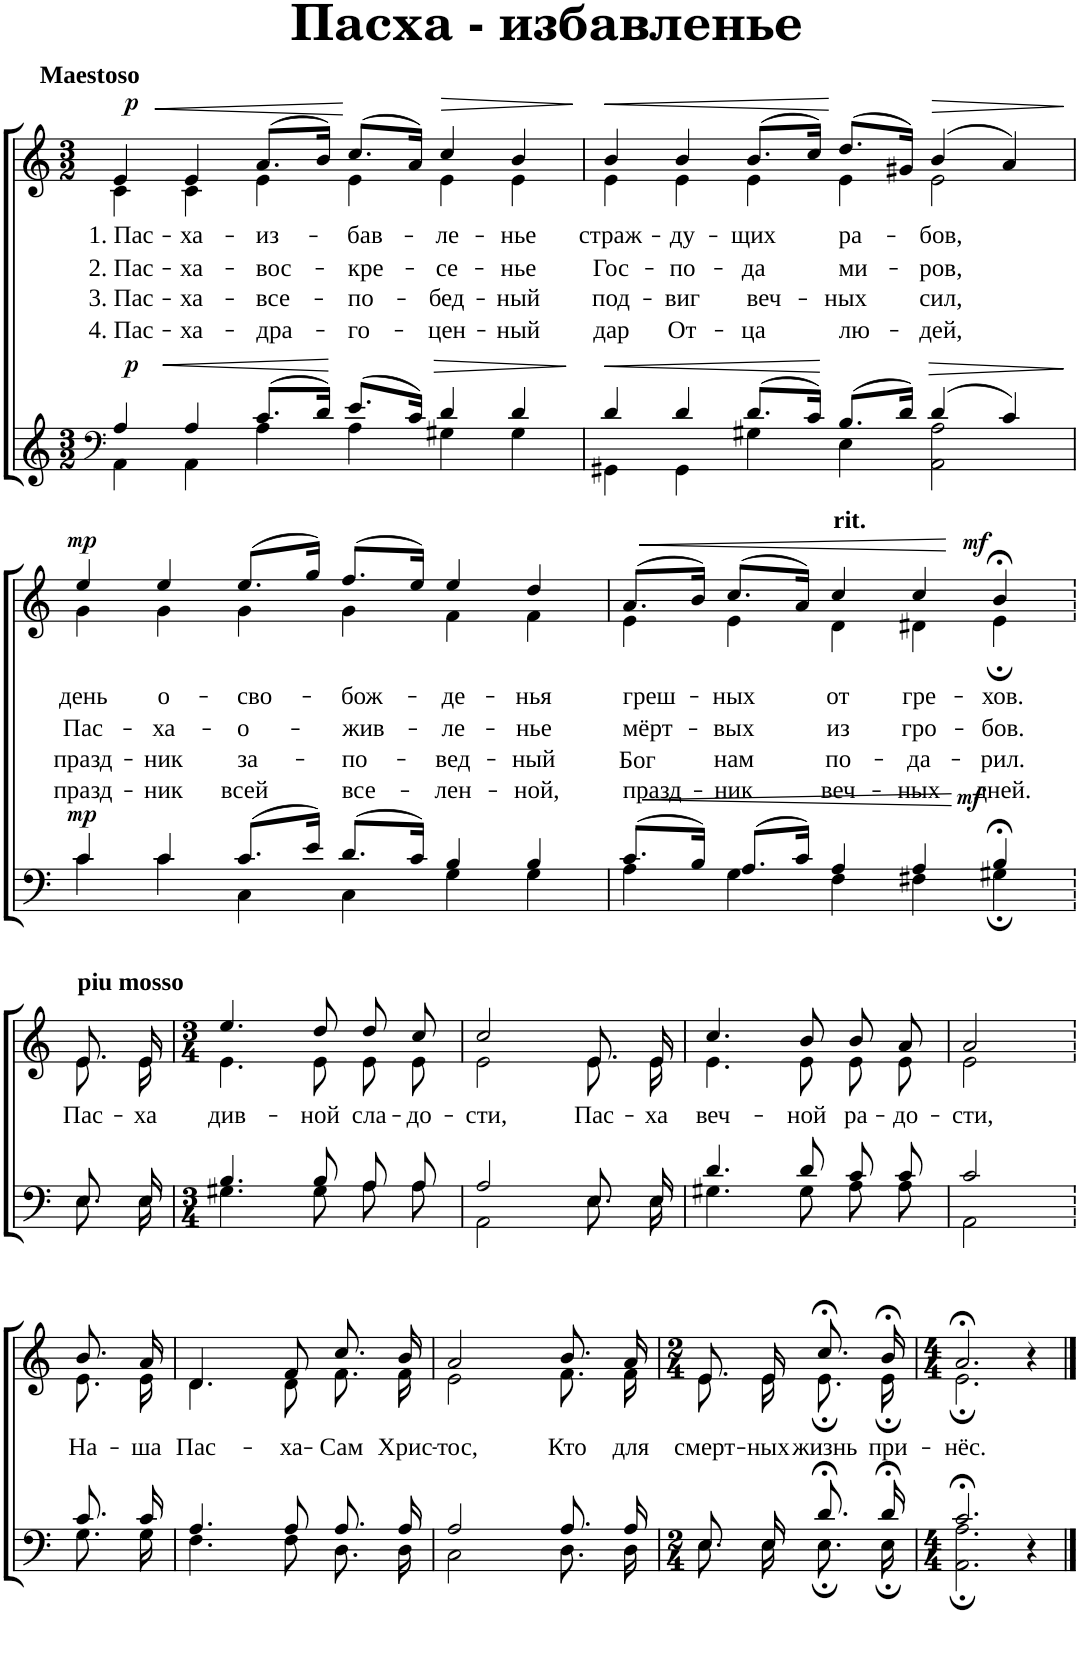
**kern	**dynam	**kern	**text	**text	**text	**text	**dynam
*part2	*part2	*part1	*part1	*part1	*part1	*part1	*part1
*staff2	*staff2	*staff1	*staff1	*staff1	*staff1	*staff1	*staff1
*I"Bass	*	*I"Soprano	*	*	*	*	*
*clefF4	*	*clefG2	*	*	*	*	*
*	*	*Trd1c2	*	*	*	*	*
*k[]	*	*k[]	*	*	*	*	*
*M3/2	*	*M3/2	*	*	*	*	*
=1	=1	=1	=1	=1	=1	=1	=1
*^	*	*	*	*	*	*	*
!	!	!	!LO:TX:a:B:t=Maestoso	!	!	!	!	!
!	!	!LO:DY:a	!	!LO:LY:b	!LO:LY:b	!LO:LY:b	!LO:LY:b	!LO:DY:a
*	*	*	*^	*	*	*	*	*
4A/	4AA\	p	4e/	4c\	1. Пас-	2. Пас-	3. Пас-	4. Пас-	p
!	!	!LO:HP:b	!	!	!LO:LY:b	!LO:LY:b	!LO:LY:b	!LO:LY:b	!LO:HP:b
4A/	4AA\	<	4e/	4c\	-ха-	-ха-	-ха-	-ха-	<
!	!	!	!	!	!LO:LY:b	!LO:LY:b	!LO:LY:b	!LO:LY:b	!
(>8.c/L	4A\	.	(8.a/L	4e\	-из-	-вос-	-все-	-дра-	.
16d/Jk)	.	.	16b/Jk)	.	.	.	.	.	.
!	!	!	!	!	!LO:LY:b	!LO:LY:b	!LO:LY:b	!LO:LY:b	!
(8.e/L	4A\	[	(8.cc/L	4e\	-бав-	-кре-	-по-	-го-	[
16c/Jk)	.	.	16a/Jk)	.	.	.	.	.	.
!	!	!LO:HP:b	!	!	!LO:LY:b	!LO:LY:b	!LO:LY:b	!LO:LY:b	!LO:HP:b
4d/	4G#X\	>	4cc/	4e\	-ле-	-се-	-бед-	-цен-	>
!	!	!	!	!	!LO:LY:b	!LO:LY:b	!LO:LY:b	!LO:LY:b	!
4d/	4G#\	.	4b/	4e\	-нье	-нье	-ный	-ный	.
*v	*v	*	*	*	*	*	*	*	*
*	*	*v	*v	*	*	*	*	*
.	]	.	.	.	.	.	]
=2	=2	=2	=2	=2	=2	=2	=2
!	!LO:HP:b	!	!LO:LY:b	!LO:LY:b	!LO:LY:b	!LO:LY:b	!LO:HP:b
*^	*	*^	*	*	*	*	*
4d/	4GG#X\	<	4b/	4e\	страж-	Гос-	под-	дар	<
!	!	!	!	!	!LO:LY:b	!LO:LY:b	!LO:LY:b	!LO:LY:b	!
4d/	4GG#\	.	4b/	4e\	-ду-	-по-	-виг	От-	.
!	!	!	!	!	!LO:LY:b	!LO:LY:b	!LO:LY:b	!LO:LY:b	!
(>8.d/L	4G#X\	.	(8.b/L	4e\	-щих	-да	веч-	-ца	.
16c/JL)	.	.	16cc/Jk)	.	.	.	.	.	.
!	!	!	!	!	!LO:LY:b	!LO:LY:b	!LO:LY:b	!LO:LY:b	!
(>8.B/L	4E\	[	(8.dd/L	4e\	ра-	ми-	-ных	лю-	[
16d/Jk)	.	.	16g#X/Jk)	.	.	.	.	.	.
!	!	!LO:HP:b	!	!	!LO:LY:b	!LO:LY:b	!LO:LY:b	!LO:LY:b	!LO:HP:b
(>4d/	2AA\ 2A\	>	(>4b/	2e\	-бов,	-ров,	сил,	-дей,	>
4c/)	.	.	4a/)	.	.	.	.	.	.
*v	*v	*	*	*	*	*	*	*	*
*	*	*v	*v	*	*	*	*	*
.	]	.	.	.	.	.	]
!!LO:LB:g=z
=3	=3	=3	=3	=3	=3	=3	=3
*^	*	*	*	*	*	*	*
!	!	!LO:DY:a	!	!LO:LY:b	!LO:LY:b	!LO:LY:b	!LO:LY:b	!LO:DY:a
*	*	*	*^	*	*	*	*	*
4c/	4c\	mp	4ee/	4g\	день	Пас-	празд-	празд-	mp
!	!	!	!	!	!LO:LY:b	!LO:LY:b	!LO:LY:b	!LO:LY:b	!
4c/	4c\	.	4ee/	4g\	о-	-ха-	-ник	-ник	.
!	!	!	!	!	!LO:LY:b	!LO:LY:b	!LO:LY:b	!LO:LY:b	!
(>8.c/L	4C\	.	(>8.ee/L	4g\	-сво-	-о-	за-	всей	.
16e/Jk)	.	.	16gg/Jk)	.	.	.	.	.	.
!	!	!	!	!	!LO:LY:b	!LO:LY:b	!LO:LY:b	!LO:LY:b	!
(>8.d/L	4C\	.	(>8.ff/L	4g\	-бож-	-жив-	-по-	все-	.
16c/Jk)	.	.	16ee/Jk)	.	.	.	.	.	.
!	!	!	!	!	!LO:LY:b	!LO:LY:b	!LO:LY:b	!LO:LY:b	!
4B/	4G\	.	4ee/	4f\	-де-	-ле-	-вед-	-лен-	.
!	!	!	!	!	!LO:LY:b	!LO:LY:b	!LO:LY:b	!LO:LY:b	!
4B/	4G\	.	4dd/	4f\	-нья	-нье	-ный	-ной,	.
=4	=4	=4	=4	=4	=4	=4	=4	=4	=4
!	!	!LO:HP:b	!	!	!LO:LY:b	!LO:LY:b	!LO:LY:b	!LO:LY:b	!LO:HP:b
(>8.c/L	4A\	<	(>8.a/L	4e\	греш-	мёрт-	Бог	празд-	<
16B/JL)	.	.	16b/Jk)	.	.	.	.	.	.
!	!	!	!	!	!LO:LY:b	!LO:LY:b	!LO:LY:b	!LO:LY:b	!
(>8.A/L	4G\	.	(>8.cc/L	4e\	-ных	-вых	нам	-ник	.
16c/Jk)	.	.	16a/Jk)	.	.	.	.	.	.
!	!	!	!LO:TX:a:B:t=rit.	!	!	!	!	!	!
!	!	!	!	!	!LO:LY:b	!LO:LY:b	!LO:LY:b	!LO:LY:b	!
4A/	4F\	.	4cc/	4d\	от	из	по-	веч-	.
!	!	!	!	!	!LO:LY:b	!LO:LY:b	!LO:LY:b	!LO:LY:b	!
4A/	4F#X\	.	4cc/	4d#X\	гре-	гро-	да-	ных	.
!	!	!LO:DY:n=1:a	!	!	!LO:LY:b	!LO:LY:b	!LO:LY:b	!LO:LY:b	!LO:DY:n=1:a
4B;</	4G#X;\	[ mf	4b;</	4e;\	-хов.	-бов.	-рил.	дней.	[ mf
!!LO:LB:g=z	!!
=5	=5	=5	=5	=5	=5	=5	=5	=5	=5
!	!	!	!LO:TX:a:B:t=piu mosso	!	!	!	!	!	!
!	!	!	!	!	!LO:LY:b	!	!	!	!
8.E/	8.E\	.	8.e/	8.e\	Пас-	.	.	.	.
!	!	!	!	!	!LO:LY:b	!	!	!	!
16E/	16E\	.	16e/	16e\	-ха	.	.	.	.
=6	=6	=6	=6	=6	=6	=6	=6	=6	=6
*M3/4	*	*	*M3/4	*	*	*	*	*	*
!	!	!	!	!	!LO:LY:b	!	!	!	!
4.B/	4.G#X\	.	4.ee/	4.e\	див-	.	.	.	.
!	!	!	!	!	!LO:LY:b	!	!	!	!
8B/	8G#\	.	8dd/	8e\	-ной	.	.	.	.
!	!	!	!	!	!LO:LY:b	!	!	!	!
8A/	8A\	.	8dd/	8e\	сла-	.	.	.	.
!	!	!	!	!	!LO:LY:b	!	!	!	!
8A/	8A\	.	8cc/	8e\	-до-	.	.	.	.
=7	=7	=7	=7	=7	=7	=7	=7	=7	=7
!	!	!	!	!	!LO:LY:b	!	!	!	!
2A/	2AA\	.	2cc/	2e\	-сти,	.	.	.	.
!	!	!	!	!	!LO:LY:b	!	!	!	!
8.E/	8.E\	.	8.e/	8.e\	Пас-	.	.	.	.
!	!	!	!	!	!LO:LY:b	!	!	!	!
16E/	16E\	.	16e/	16e\	-ха	.	.	.	.
=8	=8	=8	=8	=8	=8	=8	=8	=8	=8
!	!	!	!	!	!LO:LY:b	!	!	!	!
4.d/	4.G#X\	.	4.cc/	4.e\	веч-	.	.	.	.
!	!	!	!	!	!LO:LY:b	!	!	!	!
8d/	8G#\	.	8b/	8e\	-ной	.	.	.	.
!	!	!	!	!	!LO:LY:b	!	!	!	!
8c/	8A\	.	8b/	8e\	ра-	.	.	.	.
!	!	!	!	!	!LO:LY:b	!	!	!	!
8c/	8A\	.	8a/	8e\	-до-	.	.	.	.
=9	=9	=9	=9	=9	=9	=9	=9	=9	=9
!	!	!	!	!	!LO:LY:b	!	!	!	!
2c/	2AA\	.	2a/	2e\	-сти,	.	.	.	.
!!LO:LB:g=z	!!
=10	=10	=10	=10	=10	=10	=10	=10	=10	=10
!	!	!	!	!	!LO:LY:b	!	!	!	!
8.c/	8.G\	.	8.b/	8.e\	На-	.	.	.	.
!	!	!	!	!	!LO:LY:b	!	!	!	!
16c/	16G\	.	16a/	16e\	-ша	.	.	.	.
=11	=11	=11	=11	=11	=11	=11	=11	=11	=11
!	!	!	!	!	!LO:LY:b	!	!	!	!
4.A/	4.F\	.	4.d/	4.d\	Пас-	.	.	.	.
!	!	!	!	!	!LO:LY:b	!	!	!	!
8A/	8F\	.	8f/	8d\	-ха-	.	.	.	.
!	!	!	!	!	!LO:LY:b	!	!	!	!
8.A/	8.D\	.	8.cc/	8.f\	-Сам	.	.	.	.
!	!	!	!	!	!LO:LY:b	!	!	!	!
16A/	16D\	.	16b/	16f\	Хрис-	.	.	.	.
=12	=12	=12	=12	=12	=12	=12	=12	=12	=12
!	!	!	!	!	!LO:LY:b	!	!	!	!
2A/	2C\	.	2a/	2e\	-тос,	.	.	.	.
!	!	!	!	!	!LO:LY:b	!	!	!	!
8.A/	8.D\	.	8.b/	8.f\	Кто	.	.	.	.
!	!	!	!	!	!LO:LY:b	!	!	!	!
16A/	16D\	.	16a/	16f\	для	.	.	.	.
=13	=13	=13	=13	=13	=13	=13	=13	=13	=13
*M2/4	*	*	*M2/4	*	*	*	*	*	*
!	!	!	!	!	!LO:LY:b	!	!	!	!
8.E/	8.E\	.	8.e/	8.e\	смерт-	.	.	.	.
!	!	!	!	!	!LO:LY:b	!	!	!	!
16E/	16E\	.	16e/	16e\	-ных	.	.	.	.
!	!	!	!	!	!LO:LY:b	!	!	!	!
8.d;</	8.E;\	.	8.cc;</	8.e;\	жизнь	.	.	.	.
!	!	!	!	!	!LO:LY:b	!	!	!	!
16d;</	16E;\	.	16b;</	16e;\	при-	.	.	.	.
=14	=14	=14	=14	=14	=14	=14	=14	=14	=14
*M4/4	*	*	*M4/4	*	*	*	*	*	*
!	!	!	!	!	!LO:LY:b	!	!	!	!
2.c;</	2.AA\; 2.A\;	.	2.a;</	2.e;\	-нёс.	.	.	.	.
4r	4ryy	.	4r	4ryy	.	.	.	.	.
*v	*v	*	*	*	*	*	*	*	*
*	*	*v	*v	*	*	*	*	*
==	==	==	==	==	==	==	==
*-	*-	*-	*-	*-	*-	*-	*-
